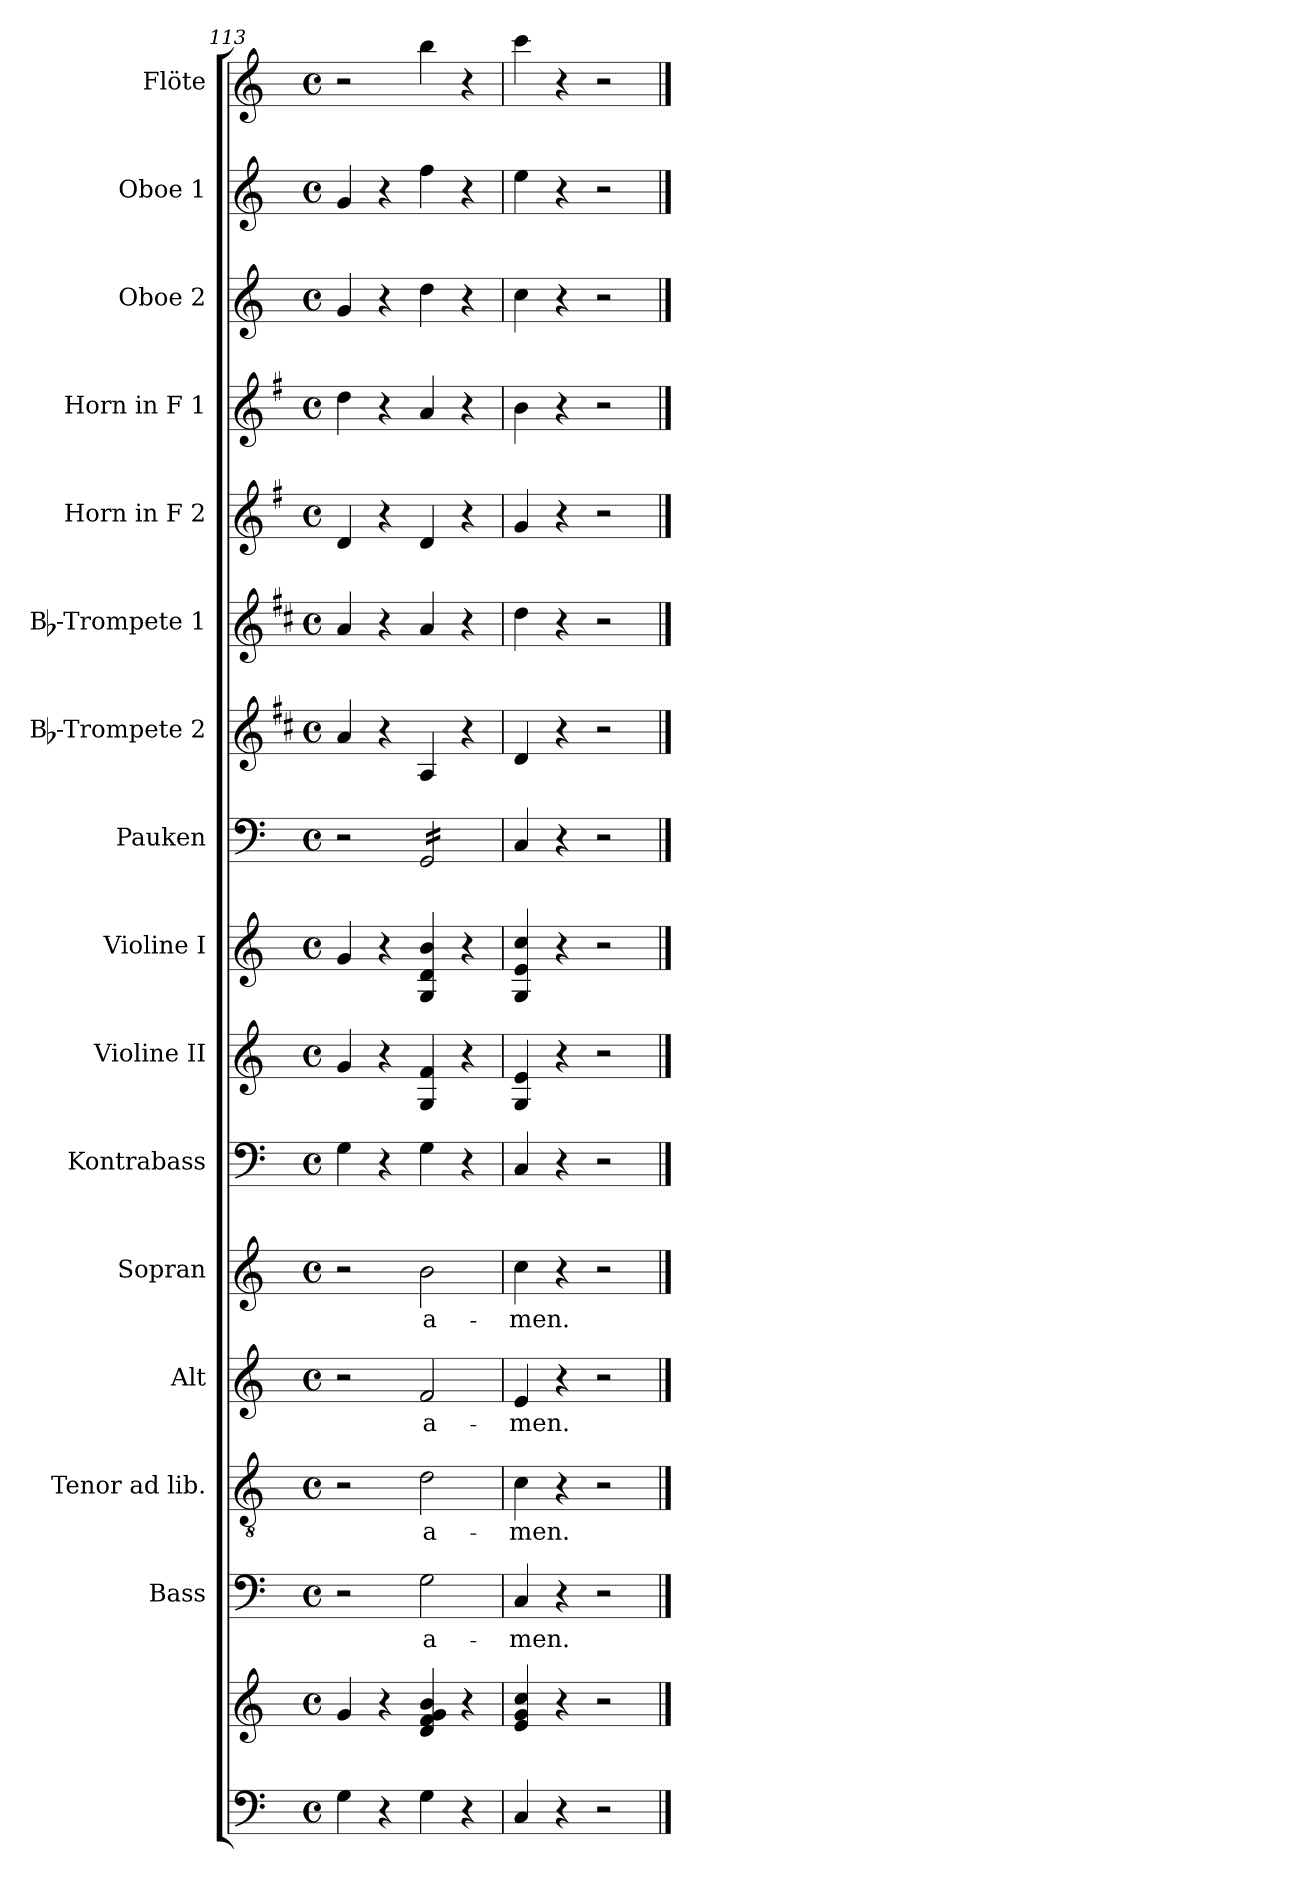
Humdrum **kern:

**kern	**kern	**kern	**text	**kern	**text	**kern	**text	**kern	**text	**kern	**kern	**kern	**kern	**kern	**kern	**kern	**kern	**kern	**kern	**kern
*part16	*part16	*part15	*part15	*part14	*part14	*part13	*part13	*part12	*part12	*part11	*part10	*part9	*part8	*part7	*part6	*part5	*part4	*part3	*part2	*part1
*staff17	*staff16	*staff15	*staff15	*staff14	*staff14	*staff13	*staff13	*staff12	*staff12	*staff11	*staff10	*staff9	*staff8	*staff7	*staff6	*staff5	*staff4	*staff3	*staff2	*staff1
*	*	*I"Bass	*	*I"Tenor ad lib.	*	*I"Alt	*	*I"Sopran	*	*I"Kontrabass	*I"Violine II	*I"Violine I	*I"Pauken	*I"Bb-Trompete 2	*I"Bb-Trompete 1	*I"Horn in F 2	*I"Horn in F 1	*I"Oboe 2	*I"Oboe 1	*I"Flöte
*	*	*I'B.	*	*I'T.	*	*I'A.	*	*I'S.	*	*I'Kb.	*I'Vl. II	*I'Vl. I	*I'Pk.	*I'Bb Trp. 2	*I'Bb Trp. 1	*	*	*I'Ob. 2	*I'Ob. 1	*I'Fl.
*clefF4	*clefG2	*clefF4	*	*clefGv2	*	*clefG2	*	*clefG2	*	*clefF4	*clefG2	*clefG2	*clefF4	*clefG2	*clefG2	*clefG2	*clefG2	*clefG2	*clefG2	*clefG2
*	*	*	*	*	*	*	*	*	*	*ITrd7c12	*	*	*	*ITrd1c2	*ITrd1c2	*ITrd4c7	*ITrd4c7	*	*	*
*k[]	*k[]	*k[]	*	*k[]	*	*k[]	*	*k[]	*	*k[]	*k[]	*k[]	*k[]	*k[]	*k[]	*k[]	*k[]	*k[]	*k[]	*k[]
*C:	*C:	*C:	*	*C:	*	*C:	*	*C:	*	*C:	*C:	*C:	*C:	*C:	*C:	*C:	*C:	*C:	*C:	*C:
*M4/4	*M4/4	*M4/4	*	*M4/4	*	*M4/4	*	*M4/4	*	*M4/4	*M4/4	*M4/4	*M4/4	*M4/4	*M4/4	*M4/4	*M4/4	*M4/4	*M4/4	*M4/4
*met(c)	*met(c)	*met(c)	*	*met(c)	*	*met(c)	*	*met(c)	*	*met(c)	*met(c)	*met(c)	*met(c)	*met(c)	*met(c)	*met(c)	*met(c)	*met(c)	*met(c)	*met(c)
=113	=113	=113	=113	=113	=113	=113	=113	=113	=113	=113	=113	=113	=113	=113	=113	=113	=113	=113	=113	=113
4G\	4g/	2r	.	2r	.	2r	.	2r	.	4GG\	4g/	4g/	2r	4g/	4g/	4G/	4g\	4g/	4g/	2r
4r	4r	.	.	.	.	.	.	.	.	4r	4r	4r	.	4r	4r	4r	4r	4r	4r	.
!	!	!	!LO:LY:b	!	!LO:LY:b	!	!LO:LY:b	!	!LO:LY:b	!	!	!	!	!	!	!	!	!	!	!
*	*	*	*	*	*	*	*	*	*	*	*	*	*tremolo	*	*	*	*	*	*	*
4G\	4d/ 4f/ 4g/ 4b/	2G\	a-	2d\	a-	2f/	a-	2b\	a-	4GG\	4G/ 4f/	4G/ 4d/ 4b/	16GG/LL	4G/	4g/	4G/	4d/	4dd\	4ff\	4bb\
.	.	.	.	.	.	.	.	.	.	.	.	.	16GG/	.	.	.	.	.	.	.
.	.	.	.	.	.	.	.	.	.	.	.	.	16GG/	.	.	.	.	.	.	.
.	.	.	.	.	.	.	.	.	.	.	.	.	16GG/	.	.	.	.	.	.	.
4r	4r	.	.	.	.	.	.	.	.	4r	4r	4r	16GG/	4r	4r	4r	4r	4r	4r	4r
.	.	.	.	.	.	.	.	.	.	.	.	.	16GG/	.	.	.	.	.	.	.
.	.	.	.	.	.	.	.	.	.	.	.	.	16GG/	.	.	.	.	.	.	.
.	.	.	.	.	.	.	.	.	.	.	.	.	16GG/JJ	.	.	.	.	.	.	.
*	*	*	*	*	*	*	*	*	*	*	*	*	*Xtremolo	*	*	*	*	*	*	*
=114	=114	=114	=114	=114	=114	=114	=114	=114	=114	=114	=114	=114	=114	=114	=114	=114	=114	=114	=114	=114
!	!	!	!LO:LY:b	!	!LO:LY:b	!	!LO:LY:b	!	!LO:LY:b	!	!	!	!	!	!	!	!	!	!	!
4C/	4e/ 4g/ 4cc/	4C/	-men.	4c\	-men.	4e/	-men.	4cc\	-men.	4CC/	4G/ 4e/	4G/ 4e/ 4cc/	4C/	4c/	4cc\	4c/	4e\	4cc\	4ee\	4ccc\
4r	4r	4r	.	4r	.	4r	.	4r	.	4r	4r	4r	4r	4r	4r	4r	4r	4r	4r	4r
2r	2r	2r	.	2r	.	2r	.	2r	.	2r	2r	2r	2r	2r	2r	2r	2r	2r	2r	2r
==	==	==	==	==	==	==	==	==	==	==	==	==	==	==	==	==	==	==	==	==
*-	*-	*-	*-	*-	*-	*-	*-	*-	*-	*-	*-	*-	*-	*-	*-	*-	*-	*-	*-	*-
